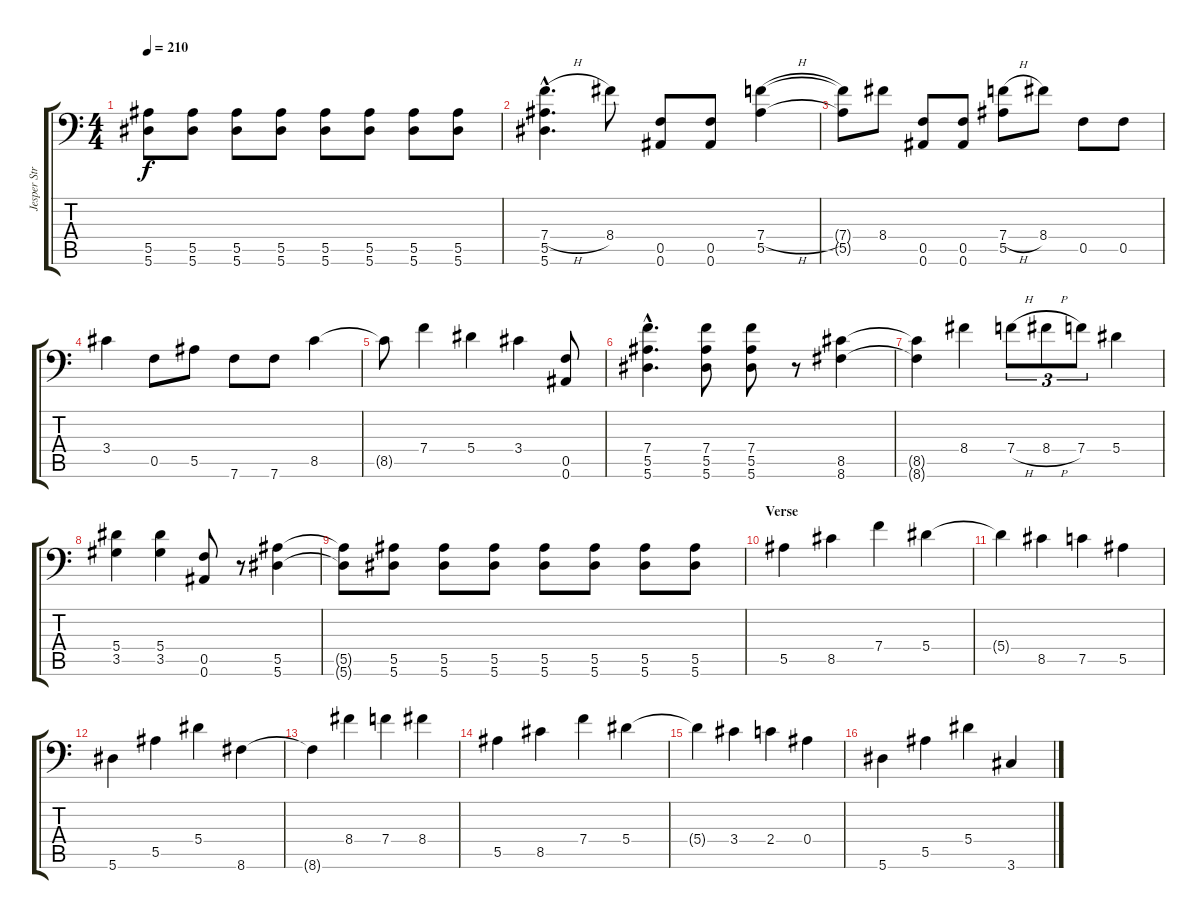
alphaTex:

\track ("Jesper Stromblad" "Jesper Str") {instrument distortionguitar}
\staff {score tabs}
\tuning (C4 G3 Eb3 Bb2 F2 Bb1) {hide}
\ts (4 4)
\tempo 210
\clef f4
\ks c
(5.5{t} 5.6{t}).8{dy f} (5.5 5.6).8 (5.5 5.6).8 (5.5 5.6).8 (5.5 5.6).8 (5.5 5.6).8 (5.5 5.6).8 (5.5 5.6).8 |
(7.4{h hac} 5.5{hac} 5.6{hac}).4{d} 8.4.8 (0.5 0.6).8 (0.5 0.6).8 (7.4{h} 5.5).4 |
(7.4{t} 5.5{t}).8 8.4.8 (0.5 0.6).8 (0.5 0.6).8 (7.4{h} 5.5).8 8.4.8 0.5.8 0.5.8 |
3.4.4 0.5.8 5.5.8 7.6.8 7.6.8 8.5.4 |
8.5{t}.8 7.4.4 5.4.4 3.4.4 (0.5 0.6).8 |
(7.4{hac} 5.5{hac} 5.6{hac}).4{d} (7.4 5.5 5.6).8 (7.4 5.5 5.6).8 r.8 (8.5 8.6).4 |
(8.5{t} 8.6{t}).4 8.4.4 7.4{h}.8{tu (3 2)} 8.4{h}.8{tu (3 2)} 7.4.8{tu (3 2)} 5.4.4 |
(5.4 3.5).4 (5.4 3.5).4 (0.5 0.6).8 r.8 (5.5 5.6).4 |
(5.5{t} 5.6{t}).8 (5.5 5.6).8 (5.5 5.6).8 (5.5 5.6).8 (5.5 5.6).8 (5.5 5.6).8 (5.5 5.6).8 (5.5 5.6).8 |
\section ("" "Verse")
5.5.4{instrument electricguitarclean} 8.5.4 7.4.4 5.4.4 |
5.4{t}.4 8.5.4 7.5.4 5.5.4 |
5.6.4 5.5.4 5.4.4 8.6.4 |
8.6{t}.4 8.4.4 7.4.4 8.4.4 |
5.5.4{instrument electricguitarclean} 8.5.4 7.4.4 5.4.4 |
5.4{t}.4 3.4.4 2.4.4 0.4.4 |
5.6.4 5.5.4 5.4.4 3.6.4
